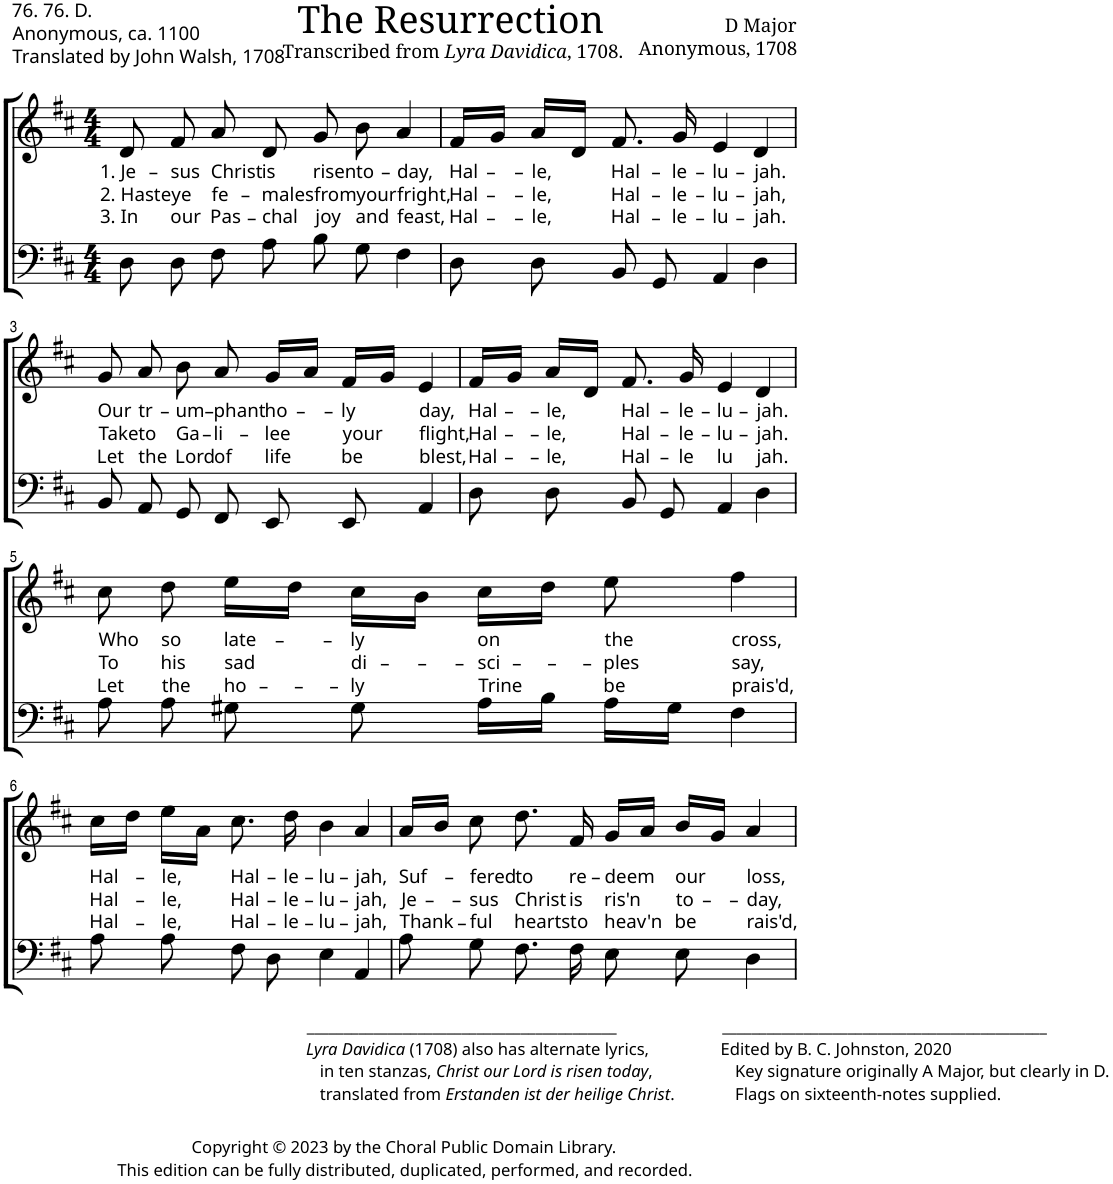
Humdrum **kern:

**kern	**kern	**text	**text	**text
*part2	*part1	*part1	*part1	*part1
*staff2	*staff1	*staff1	*staff1	*staff1
*I"Bass	*I"Voice	*	*	*
*clefF4	*clefG2	*	*	*
*k[f#c#]	*k[f#c#]	*	*	*
*M4/4	*M4/4	*	*	*
=1	=1	=1	=1	=1
!	!	!LO:LY:b	!LO:LY:b	!LO:LY:b
8D!\	8d!/	1. Je-	2. Haste	3. In
!	!	!LO:LY:b	!LO:LY:b	!LO:LY:b
8D!\	8f#!/	-sus	ye	our
!	!	!LO:LY:b	!LO:LY:b	!LO:LY:b
8F#!\	8a!/	Christ	fe-	Pas-
!	!	!LO:LY:b	!LO:LY:b	!LO:LY:b
8A!\	8d!/	is	-males	-chal
!	!	!LO:LY:b	!LO:LY:b	!LO:LY:b
8B!\	8g!/	risen	from	joy
!	!	!LO:LY:b	!LO:LY:b	!LO:LY:b
8G!\	8b!\	to-	your	and
!	!	!LO:LY:b	!LO:LY:b	!LO:LY:b
4F#!\	4a!/	-day,	fright,	feast,
=2	=2	=2	=2	=2
!	!	!LO:LY:b	!LO:LY:b	!LO:LY:b
8D!\	16f#!/LL	Hal-	Hal-	Hal-
.	16g!/JJ	.	.	.
!	!	!LO:LY:b	!LO:LY:b	!LO:LY:b
8D!\	16a!/LL	-le,	-le,	-le,
.	16d!/JJ	.	.	.
!	!	!LO:LY:b	!LO:LY:b	!LO:LY:b
8BB!/	8.f#!/	Hal-	Hal-	Hal-
8GG!/	.	.	.	.
!	!	!LO:LY:b	!LO:LY:b	!LO:LY:b
.	16g!/	-le-	-le-	-le-
!	!	!LO:LY:b	!LO:LY:b	!LO:LY:b
4AA!/	4e!/	-lu-	-lu-	-lu-
!	!	!LO:LY:b	!LO:LY:b	!LO:LY:b
4D!\	4d!/	-jah.	-jah,	-jah.
!!LO:LB:g=z
=3	=3	=3	=3	=3
!	!	!LO:LY:b	!LO:LY:b	!LO:LY:b
8BB!/	8g!/	Our	Take	Let
!	!	!LO:LY:b	!LO:LY:b	!LO:LY:b
8AA!/	8a!/	tr-	to	the
!	!	!LO:LY:b	!LO:LY:b	!LO:LY:b
8GG!/	8b!\	-um-	Ga-	Lord
!	!	!LO:LY:b	!LO:LY:b	!LO:LY:b
8FF#!/	8a!/	-phant	-li-	of
!	!	!LO:LY:b	!LO:LY:b	!LO:LY:b
8EE!/	16g!/LL	ho-	-lee	life
.	16a!/JJ	.	.	.
!	!	!LO:LY:b	!LO:LY:b	!LO:LY:b
8EE!/	16f#!/LL	-ly	your	be
.	16g!/JJ	.	.	.
!	!	!LO:LY:b	!LO:LY:b	!LO:LY:b
4AA!/	4e!/	day,	flight,	blest,
=4	=4	=4	=4	=4
!	!	!LO:LY:b	!LO:LY:b	!LO:LY:b
8D!\	16f#!/LL	Hal-	Hal-	Hal-
.	16g!/JJ	.	.	.
!	!	!LO:LY:b	!LO:LY:b	!LO:LY:b
8D!\	16a!/LL	-le,	-le,	-le,
.	16d!/JJ	.	.	.
!	!	!LO:LY:b	!LO:LY:b	!LO:LY:b
8BB!/	8.f#!/	Hal-	Hal-	Hal-
8GG!/	.	.	.	.
!	!	!LO:LY:b	!LO:LY:b	!LO:LY:b
.	16g!/	-le-	-le-	-le
!	!	!LO:LY:b	!LO:LY:b	!LO:LY:b
4AA!/	4e!/	-lu-	-lu-	lu
!	!	!LO:LY:b	!LO:LY:b	!LO:LY:b
4D!\	4d!/	-jah.	-jah.	jah.
!!LO:LB:g=z
=5	=5	=5	=5	=5
!	!	!LO:LY:b	!LO:LY:b	!LO:LY:b
8A!\	8cc#!\	Who	To	Let
!	!	!LO:LY:b	!LO:LY:b	!LO:LY:b
8A!\	8dd!\	so	his	the
!	!	!LO:LY:b	!LO:LY:b	!LO:LY:b
8G#X!\	16ee!\LL	late-	sad	ho-
.	16dd!\JJ	.	.	.
!	!	!LO:LY:b	!LO:LY:b	!LO:LY:b
8G#!\	16cc#!\LL	-ly	di-	-ly
.	16b!\JJ	.	.	.
!	!	!LO:LY:b	!LO:LY:b	!LO:LY:b
16A!\LL	16cc#!\LL	on	-sci-	Trine
16B!\JJ	16dd!\JJ	.	.	.
!	!	!LO:LY:b	!LO:LY:b	!LO:LY:b
16A!\LL	8ee!\	the	-ples	be
16G#!\JJ	.	.	.	.
!	!	!LO:LY:b	!LO:LY:b	!LO:LY:b
4F#!\	4ff#!\	cross,	say,	prais'd,
!!LO:LB:g=z
=6	=6	=6	=6	=6
!	!	!LO:LY:b	!LO:LY:b	!LO:LY:b
8A!\	16cc#!\LL	Hal-	Hal-	Hal-
.	16dd!\JJ	.	.	.
!	!	!LO:LY:b	!LO:LY:b	!LO:LY:b
8A!\	16ee!\LL	-le,	-le,	-le,
.	16a!\JJ	.	.	.
!	!	!LO:LY:b	!LO:LY:b	!LO:LY:b
8F#!\	8.cc#!\	Hal-	Hal-	Hal-
8D!\	.	.	.	.
!	!	!LO:LY:b	!LO:LY:b	!LO:LY:b
.	16dd!\	-le-	-le-	-le-
!	!	!LO:LY:b	!LO:LY:b	!LO:LY:b
4E!\	4b!\	-lu-	-lu-	-lu-
!	!	!LO:LY:b	!LO:LY:b	!LO:LY:b
4AA!/	4a!/	-jah,	-jah,	-jah,
=7	=7	=7	=7	=7
!LO:TX:b:t=__________________________________________	!	!	!	!
!LO:TX:b:i:t=Lyra Davidica	!	!	!	!
!LO:TX:b:t=(1708) also has alternate lyrics,	!	!	!	!
!LO:TX:b:t=in ten stanzas,	!	!	!	!
!LO:TX:b:i:t=Christ our Lord is risen today	!	!	!	!
!LO:TX:b:t=,	!	!	!	!
!LO:TX:b:t=translated from	!	!	!	!
!LO:TX:b:i:t=Erstanden ist der heilige Christ	!	!	!	!
!LO:TX:b:t=.	!	!	!	!
!LO:TX:b:t=____________________________________________	!	!	!	!
!LO:TX:b:t=Edited by B. C. Johnston, 2020	!	!	!	!
!LO:TX:b:t=Key signature originally A Major, but clearly in D.	!	!	!	!
!LO:TX:b:t=Flags on sixteenth-notes supplied.	!	!	!	!
!	!	!LO:LY:b	!LO:LY:b	!LO:LY:b
8A!\	16a!/LL	Suf-	Je-	Thank-
.	16b!/JJ	.	.	.
!	!	!LO:LY:b	!LO:LY:b	!LO:LY:b
8G!\	8cc#!\	-fered	-sus	-ful
!	!	!LO:LY:b	!LO:LY:b	!LO:LY:b
8.F#!\	8.dd!\	to	Christ	hearts
!	!	!LO:LY:b	!LO:LY:b	!LO:LY:b
16F#!\	16f#!/	re-	is	to
!	!	!LO:LY:b	!LO:LY:b	!LO:LY:b
8E!\	16g!/LL	-deem	ris'n	heav'n
.	16a!/JJ	.	.	.
!	!	!LO:LY:b	!LO:LY:b	!LO:LY:b
8E!\	16b!/LL	our	to-	be
.	16g!/JJ	.	.	.
!	!	!LO:LY:b	!LO:LY:b	!LO:LY:b
4D!\	4a!/	loss,	-day,	rais'd,
=	=	=	=	=
*-	*-	*-	*-	*-
